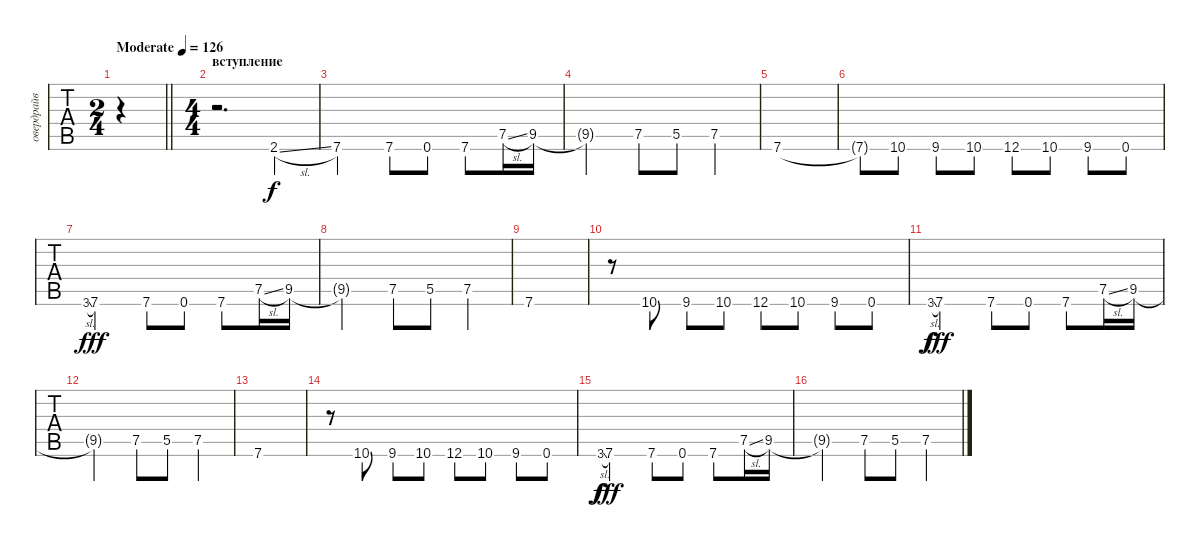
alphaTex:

\track ("овердрайв" "овердрайв") {instrument overdrivenguitar}
\staff {tabs}
\tuning (E4 B3 G3 D3 A2 E2) {hide}
\ts (2 4)
\tempo (126 "Moderate")
\clef g2
\barLineRight lightlight
\ks c
|
\ts (4 4)
\section ("" "вступление")
r.2{d} 2.6{sl}.4 |
\ks d
7.6.2 7.6.8 0.6.8 7.6{st}.8 7.5{sl}.16 9.5.16 |
9.5{t}.2 7.5.8 5.5.8 7.5.4 |
7.6.1 |
7.6{t}.8 10.6.8 9.6.8 10.6.8 12.6.8 10.6.8 9.6.8 0.6.8 |
3.6{sl}.8{gr onbeat dy f} 7.6.2{dy fff} 7.6.8 0.6.8 7.6.8 7.5{sl}.16 9.5.16 |
9.5{t}.2 7.5.8 5.5.8 7.5.4 |
7.6.1 |
r.8 10.6.8 9.6.8 10.6.8 12.6.8 10.6.8 9.6.8 0.6.8 |
3.6{sl}.8{gr onbeat dy f} 7.6.2{dy fff} 7.6.8 0.6.8 7.6.8 7.5{sl}.16 9.5.16 |
9.5{t}.2 7.5.8 5.5.8 7.5.4 |
7.6.1 |
r.8 10.6.8 9.6.8 10.6.8 12.6.8 10.6.8 9.6.8 0.6.8 |
3.6{sl}.8{gr onbeat dy f} 7.6.2{dy fff} 7.6.8 0.6.8 7.6.8 7.5{sl}.16 9.5.16 |
9.5{t}.2 7.5.8 5.5.8 7.5.4
